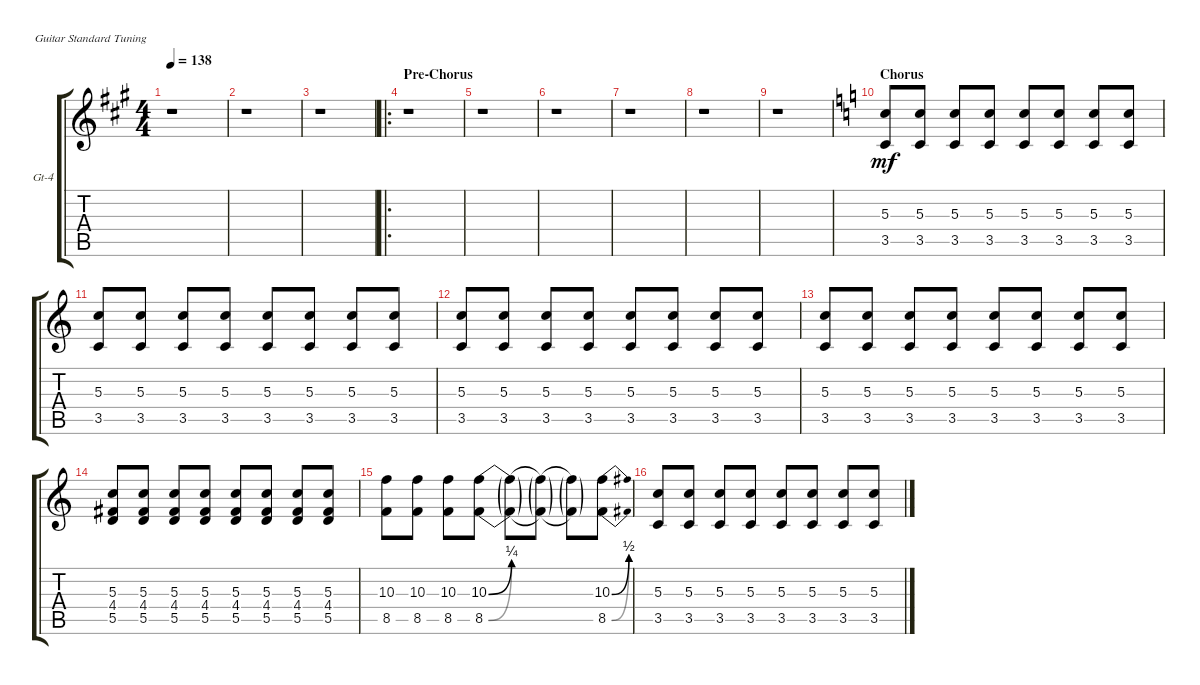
\defaultSystemsLayout 4
\bracketExtendMode groupsimilarinstruments
\firstSystemTrackNameOrientation horizontal
\otherSystemsTrackNameOrientation horizontal
\track ("Guitar 4" "Gt-4") {instrument distortionguitar}
\staff {score tabs}
\tuning (E4 B3 G3 D3 A2 E2)
\ts (4 4)
\tempo 138
\clef g2
\scale
0.333333
\ks a
r.1{dy mf} |
\scale
0.333333 r.1 |
\scale
0.333333 r.1 |
\ro
\section ("" "Pre-Chorus")
\scale
0.333333 r.1 |
\scale
0.333333 r.1 |
\scale
0.333333 r.1 |
\scale
0.333333 r.1 |
\scale
0.259414 r.1 |
\scale
0.259414 r.1 |
\section ("" "Chorus")
\scale
0.481172
\ks c
(3.5 5.3).8 (3.5 5.3).8 (3.5 5.3).8 (3.5 5.3).8 (3.5 5.3).8 (3.5 5.3).8 (3.5 5.3).8 (3.5 5.3).8 |
\scale
0.333333 (3.5 5.3).8 (3.5 5.3).8 (3.5 5.3).8 (3.5 5.3).8 (3.5 5.3).8 (3.5 5.3).8 (3.5 5.3).8 (3.5 5.3).8 |
\scale
0.333333 (3.5 5.3).8 (3.5 5.3).8 (3.5 5.3).8 (3.5 5.3).8 (3.5 5.3).8 (3.5 5.3).8 (3.5 5.3).8 (3.5 5.3).8 |
\scale
0.333333 (3.5 5.3).8 (3.5 5.3).8 (3.5 5.3).8 (3.5 5.3).8 (3.5 5.3).8 (3.5 5.3).8 (3.5 5.3).8 (3.5 5.3).8 |
\scale
0.333333 (5.5 4.4 5.3).8 (5.5 4.4 5.3).8 (5.5 4.4 5.3).8 (5.5 4.4 5.3).8 (5.5 4.4 5.3).8 (5.5 4.4 5.3).8 (5.5 4.4 5.3).8 (5.5 4.4 5.3).8 |
\scale
0.333333 (8.5 10.3).8 (8.5 10.3).8 (8.5 10.3).8 (8.5{be (bend 0 0 15 1)} 10.3{be (bend 0 0 15 1)}).8 (8.5{be (hold 0 0 60 0) t} 10.3{be (hold 0 0 60 0) t}).8 (8.5{be (hold 0 0 60 0) t} 10.3{be (hold 0 0 60 0) t}).8 (8.5{be (hold 0 0 60 0) t} 10.3{be (hold 0 0 60 0) t}).8 (8.5{be (bend 0 0 15 2)} 10.3{be (bend 0 0 14.399999999999999 2)}).8 |
\scale
0.333333 (3.5 5.3).8 (3.5 5.3).8 (3.5 5.3).8 (3.5 5.3).8 (3.5 5.3).8 (3.5 5.3).8 (3.5 5.3).8 (3.5 5.3).8
